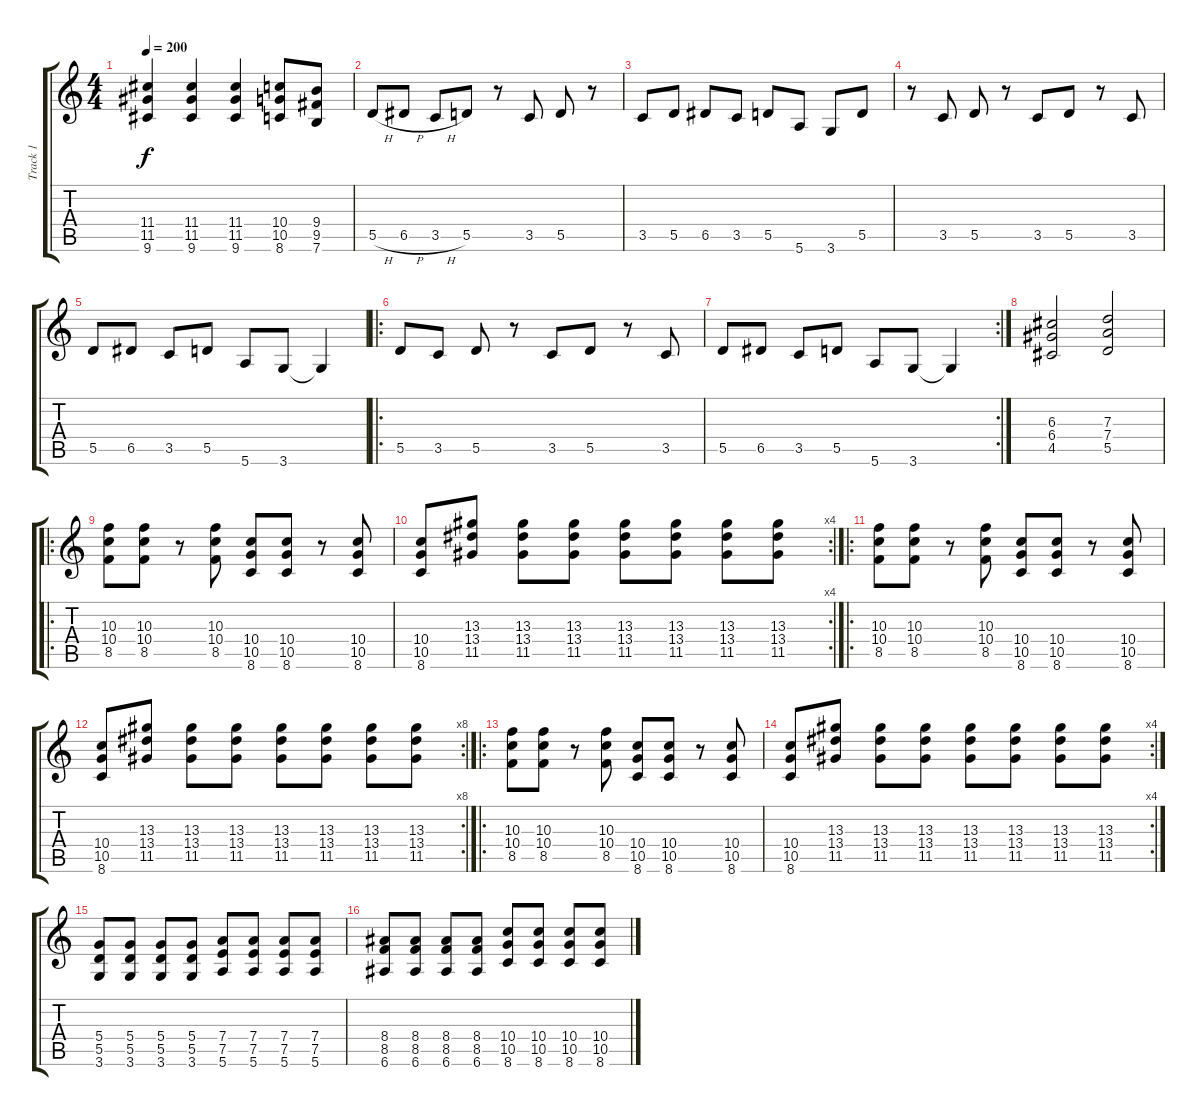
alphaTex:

\track ("Track 1" "Track 1") {instrument distortionguitar}
\staff {score tabs}
\tuning (E4 B3 G3 D3 A2 E2) {hide}
\ts (4 4)
\tempo 200
\clef g2
\ks c
(11.4 11.5 9.6).4{dy f} (11.4 11.5 9.6).4 (11.4 11.5 9.6).4 (10.4 10.5 8.6).8 (9.4 9.5 7.6).8 |
5.5{h}.8 6.5{h}.8 3.5{h}.8 5.5.8 r.8 3.5.8 5.5.8 r.8 |
3.5.8 5.5.8 6.5.8 3.5.8 5.5.8 5.6.8 3.6.8 5.5.8 |
r.8 3.5.8 5.5.8 r.8 3.5.8 5.5.8 r.8 3.5.8 |
5.5.8 6.5.8 3.5.8 5.5.8 5.6.8 3.6.8 3.6{t}.4 |
\ro
5.5.8 3.5.8 5.5.8 r.8 3.5.8 5.5.8 r.8 3.5.8 |
\rc 2
5.5.8 6.5.8 3.5.8 5.5.8 5.6.8 3.6.8 3.6{t}.4 |
(6.3 6.4 4.5).2 (7.3 7.4 5.5).2 |
\ro
(10.3 10.4 8.5).8 (10.3 10.4 8.5).8 r.8 (10.3 10.4 8.5).8 (10.4 10.5 8.6).8 (10.4 10.5 8.6).8 r.8 (10.4 10.5 8.6).8 |
\rc 4
(10.4 10.5 8.6).8 (13.3 13.4 11.5).8 (13.3 13.4 11.5).8 (13.3 13.4 11.5).8 (13.3 13.4 11.5).8 (13.3 13.4 11.5).8 (13.3 13.4 11.5).8 (13.3 13.4 11.5).8 |
\ro
(10.3 10.4 8.5).8 (10.3 10.4 8.5).8 r.8 (10.3 10.4 8.5).8 (10.4 10.5 8.6).8 (10.4 10.5 8.6).8 r.8 (10.4 10.5 8.6).8 |
\rc 8
(10.4 10.5 8.6).8 (13.3 13.4 11.5).8 (13.3 13.4 11.5).8 (13.3 13.4 11.5).8 (13.3 13.4 11.5).8 (13.3 13.4 11.5).8 (13.3 13.4 11.5).8 (13.3 13.4 11.5).8 |
\ro
(10.3 10.4 8.5).8 (10.3 10.4 8.5).8 r.8 (10.3 10.4 8.5).8 (10.4 10.5 8.6).8 (10.4 10.5 8.6).8 r.8 (10.4 10.5 8.6).8 |
\rc 4
(10.4 10.5 8.6).8 (13.3 13.4 11.5).8 (13.3 13.4 11.5).8 (13.3 13.4 11.5).8 (13.3 13.4 11.5).8 (13.3 13.4 11.5).8 (13.3 13.4 11.5).8 (13.3 13.4 11.5).8 |
(5.4 5.5 3.6).8 (5.4 5.5 3.6).8 (5.4 5.5 3.6).8 (5.4 5.5 3.6).8 (7.4 7.5 5.6).8 (7.4 7.5 5.6).8 (7.4 7.5 5.6).8 (7.4 7.5 5.6).8 |
(8.4 8.5 6.6).8 (8.4 8.5 6.6).8 (8.4 8.5 6.6).8 (8.4 8.5 6.6).8 (10.4 10.5 8.6).8 (10.4 10.5 8.6).8 (10.4 10.5 8.6).8 (10.4 10.5 8.6).8
